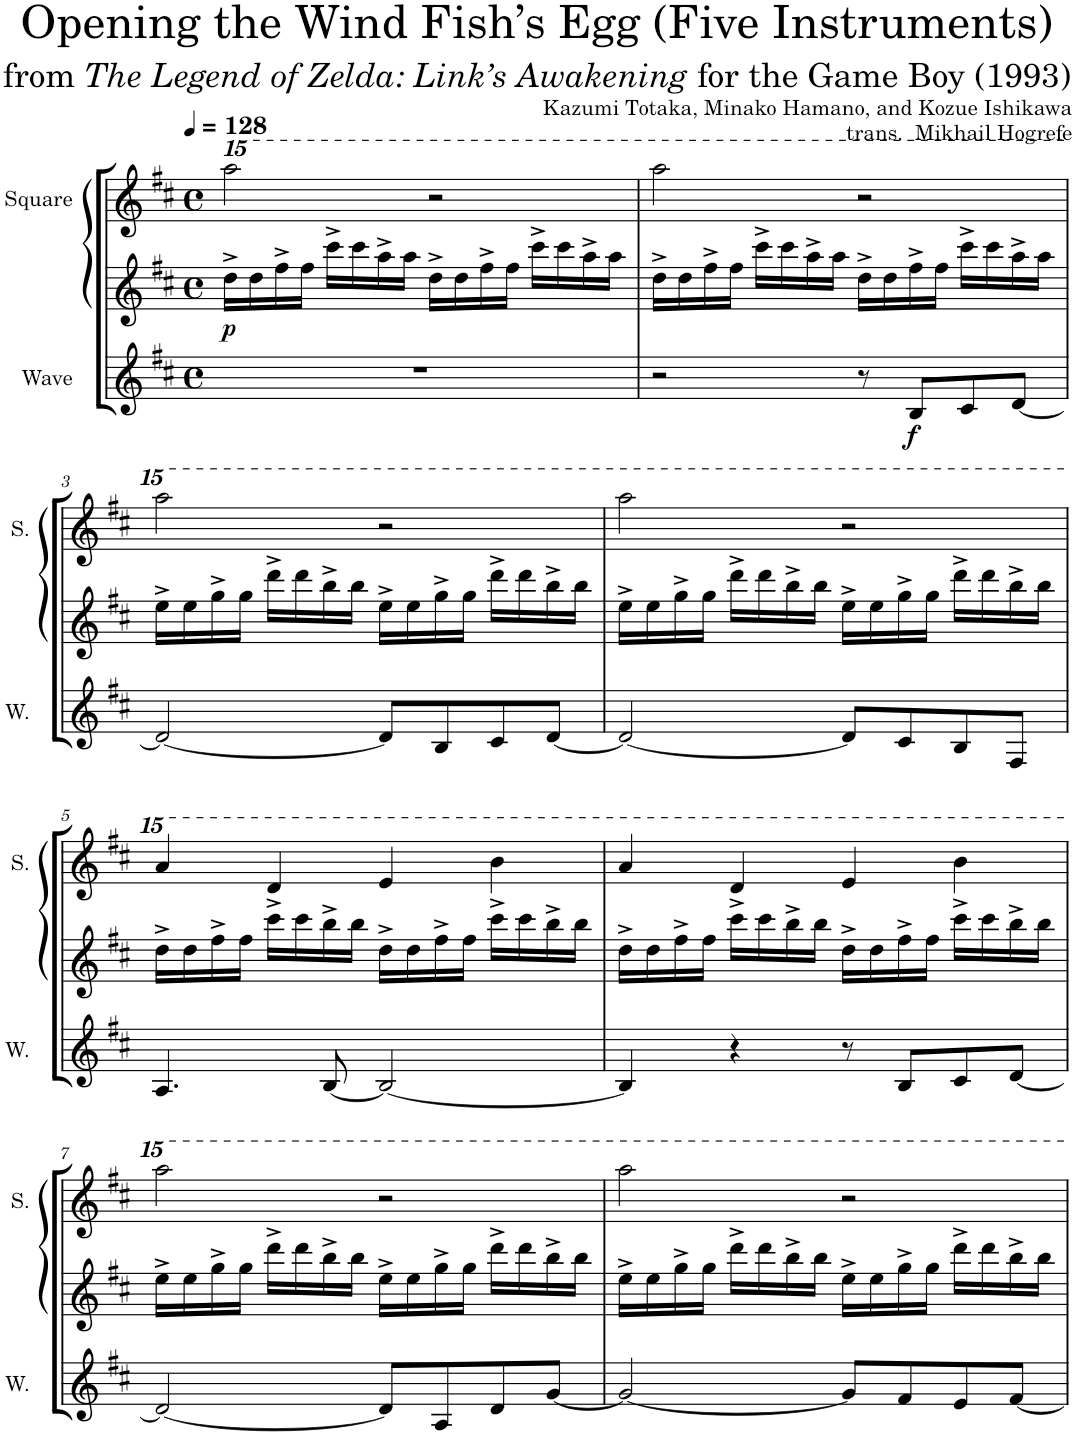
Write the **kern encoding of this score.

**kern	**dynam	**kern	**dynam	**kern
*part3	*part3	*part2	*part2	*part1
*staff3	*staff3	*staff2	*staff2	*staff1
*I"Wave	*	*I"Square Synthesizer	*	*I"Square
*I'W.	*	*	*	*I'S.
*clefG2	*	*clefG2	*	*clefG2
*k[f#c#]	*	*k[f#c#]	*	*k[f#c#]
*M4/4	*	*M4/4	*	*M4/4
*met(c)	*	*met(c)	*	*met(c)
*MM128	*	*MM128	*	*MM128
=1	=1	=1	=1	=1
!	!	!	!LO:DY:b	!
1r	.	16dd^\LL	p	2aaaa\
.	.	16dd\	.	.
.	.	16ff#^\	.	.
.	.	16ff#\JJ	.	.
.	.	16ccc#^\LL	.	.
.	.	16ccc#\	.	.
.	.	16aa^\	.	.
.	.	16aa\JJ	.	.
.	.	16dd^\LL	.	2r
.	.	16dd\	.	.
.	.	16ff#^\	.	.
.	.	16ff#\JJ	.	.
.	.	16ccc#^\LL	.	.
.	.	16ccc#\	.	.
.	.	16aa^\	.	.
.	.	16aa\JJ	.	.
=2	=2	=2	=2	=2
2r	.	16dd^\LL	.	2aaaa\
.	.	16dd\	.	.
.	.	16ff#^\	.	.
.	.	16ff#\JJ	.	.
.	.	16ccc#^\LL	.	.
.	.	16ccc#\	.	.
.	.	16aa^\	.	.
.	.	16aa\JJ	.	.
8r	.	16dd^\LL	.	2r
.	.	16dd\	.	.
!	!LO:DY:b	!	!	!
8B/L	f	16ff#^\	.	.
.	.	16ff#\JJ	.	.
8c#/	.	16ccc#^\LL	.	.
.	.	16ccc#\	.	.
[8d/J	.	16aa^\	.	.
.	.	16aa\JJ	.	.
!!LO:LB:g=z
=3	=3	=3	=3	=3
2d/_	.	16ee^\LL	.	2aaaa\
.	.	16ee\	.	.
.	.	16gg^\	.	.
.	.	16gg\JJ	.	.
.	.	16ddd^\LL	.	.
.	.	16ddd\	.	.
.	.	16bb^\	.	.
.	.	16bb\JJ	.	.
8d/L]	.	16ee^\LL	.	2r
.	.	16ee\	.	.
8B/	.	16gg^\	.	.
.	.	16gg\JJ	.	.
8c#/	.	16ddd^\LL	.	.
.	.	16ddd\	.	.
[8d/J	.	16bb^\	.	.
.	.	16bb\JJ	.	.
=4	=4	=4	=4	=4
2d/_	.	16ee^\LL	.	2aaaa\
.	.	16ee\	.	.
.	.	16gg^\	.	.
.	.	16gg\JJ	.	.
.	.	16ddd^\LL	.	.
.	.	16ddd\	.	.
.	.	16bb^\	.	.
.	.	16bb\JJ	.	.
8d/L]	.	16ee^\LL	.	2r
.	.	16ee\	.	.
8c#/	.	16gg^\	.	.
.	.	16gg\JJ	.	.
8B/	.	16ddd^\LL	.	.
.	.	16ddd\	.	.
8F#/J	.	16bb^\	.	.
.	.	16bb\JJ	.	.
!!LO:LB:g=z
=5	=5	=5	=5	=5
4.A/	.	16dd^\LL	.	4aaa/
.	.	16dd\	.	.
.	.	16ff#^\	.	.
.	.	16ff#\JJ	.	.
.	.	16ccc#^\LL	.	4ddd/
.	.	16ccc#\	.	.
[8B/	.	16bb^\	.	.
.	.	16bb\JJ	.	.
2B/_	.	16dd^\LL	.	4eee/
.	.	16dd\	.	.
.	.	16ff#^\	.	.
.	.	16ff#\JJ	.	.
.	.	16ccc#^\LL	.	4bbb\
.	.	16ccc#\	.	.
.	.	16bb^\	.	.
.	.	16bb\JJ	.	.
=6	=6	=6	=6	=6
4B/]	.	16dd^\LL	.	4aaa/
.	.	16dd\	.	.
.	.	16ff#^\	.	.
.	.	16ff#\JJ	.	.
4r	.	16ccc#^\LL	.	4ddd/
.	.	16ccc#\	.	.
.	.	16bb^\	.	.
.	.	16bb\JJ	.	.
8r	.	16dd^\LL	.	4eee/
.	.	16dd\	.	.
8B/L	.	16ff#^\	.	.
.	.	16ff#\JJ	.	.
8c#/	.	16ccc#^\LL	.	4bbb\
.	.	16ccc#\	.	.
[8d/J	.	16bb^\	.	.
.	.	16bb\JJ	.	.
!!LO:LB:g=z
=7	=7	=7	=7	=7
2d/_	.	16ee^\LL	.	2aaaa\
.	.	16ee\	.	.
.	.	16gg^\	.	.
.	.	16gg\JJ	.	.
.	.	16ddd^\LL	.	.
.	.	16ddd\	.	.
.	.	16bb^\	.	.
.	.	16bb\JJ	.	.
8d/L]	.	16ee^\LL	.	2r
.	.	16ee\	.	.
8A/	.	16gg^\	.	.
.	.	16gg\JJ	.	.
8d/	.	16ddd^\LL	.	.
.	.	16ddd\	.	.
[8g/J	.	16bb^\	.	.
.	.	16bb\JJ	.	.
=8	=8	=8	=8	=8
2g/_	.	16ee^\LL	.	2aaaa\
.	.	16ee\	.	.
.	.	16gg^\	.	.
.	.	16gg\JJ	.	.
.	.	16ddd^\LL	.	.
.	.	16ddd\	.	.
.	.	16bb^\	.	.
.	.	16bb\JJ	.	.
8g/L]	.	16ee^\LL	.	2r
.	.	16ee\	.	.
8f#/	.	16gg^\	.	.
.	.	16gg\JJ	.	.
8e/	.	16ddd^\LL	.	.
.	.	16ddd\	.	.
[8f#/J	.	16bb^\	.	.
.	.	16bb\JJ	.	.
=	=	=	=	=
*-	*-	*-	*-	*-
